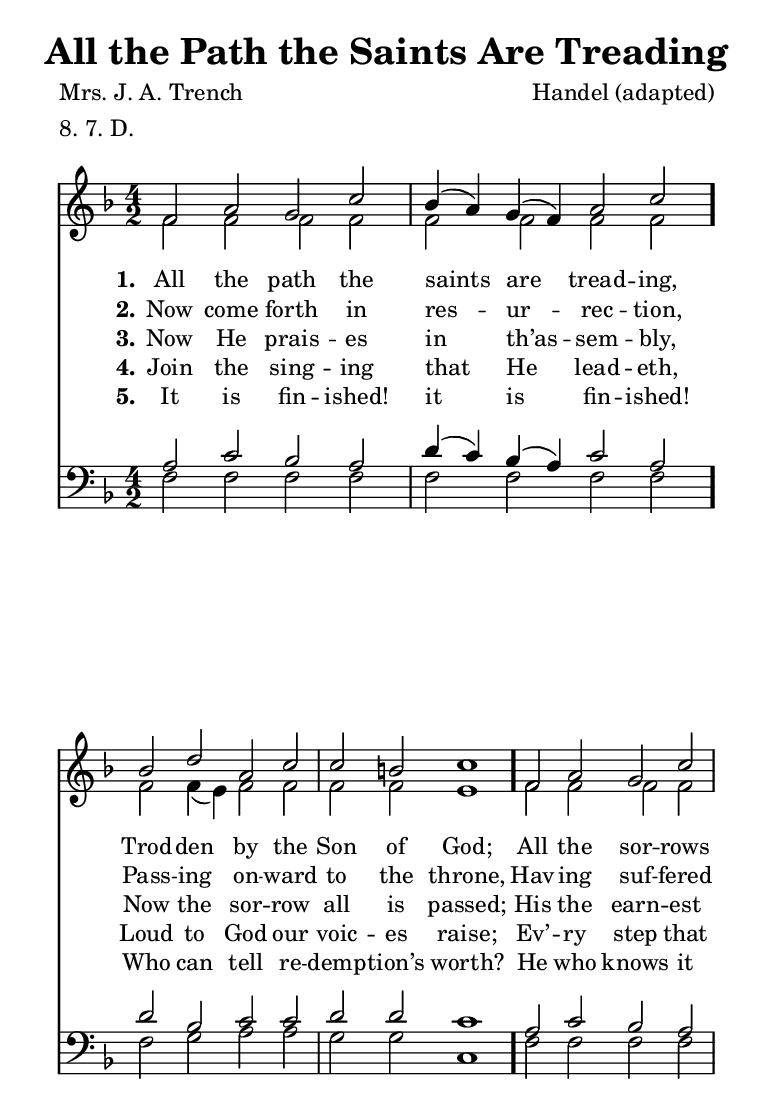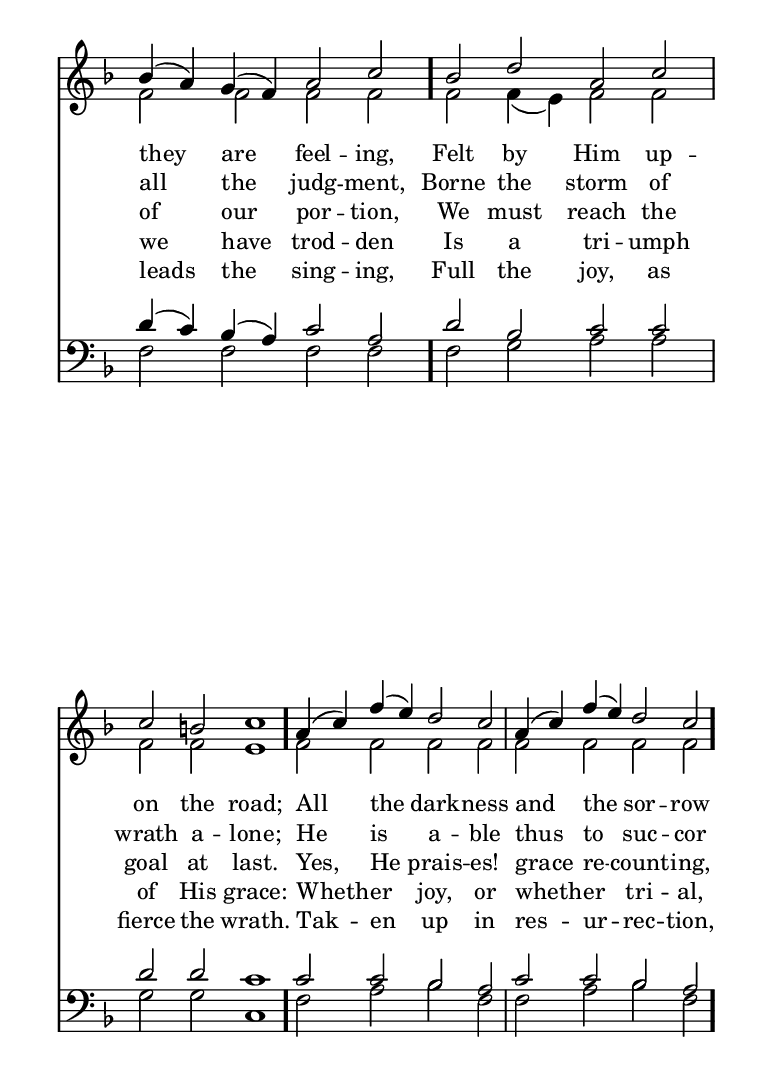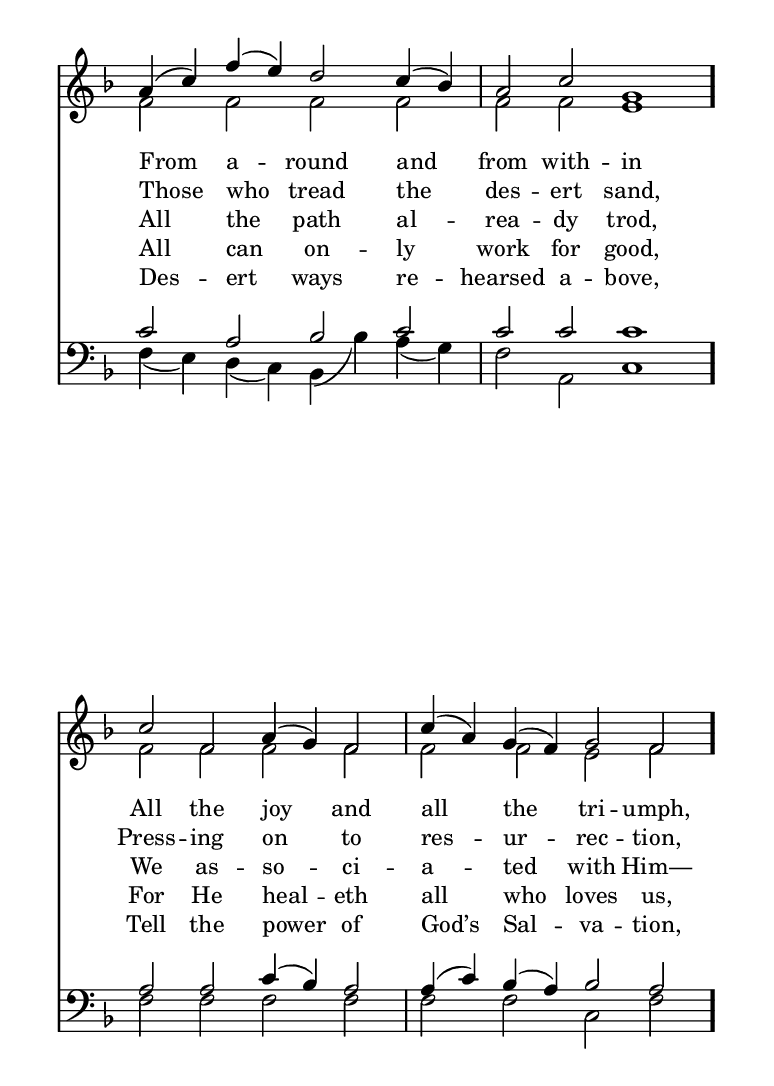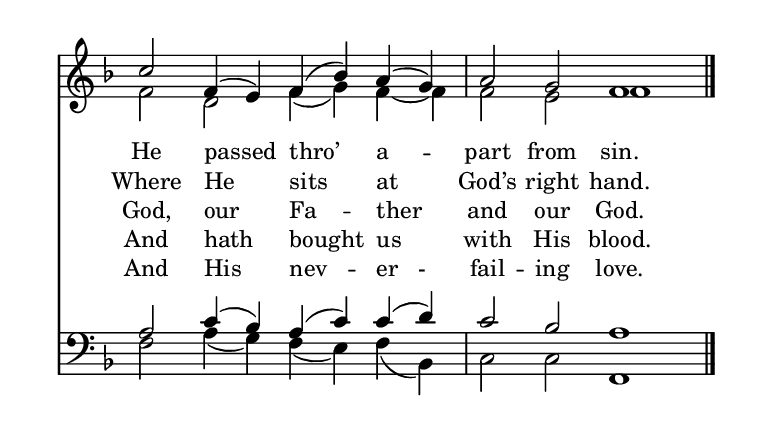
\include "common/global.ily"
\paper {
  \include "common/paper.ily"
  %ragged-bottom = ##t
  %ragged-last-bottom = ##t
  %systems-per-page = ##f
  %page-count = ##f
}

\header{
  hymnnumber = "146"
  title = "All the Path the Saints Are Treading"
  tunename = ""
  meter = "8. 7. D."
  poet = "Mrs. J. A. Trench"
  composer = "Handel (adapted)"
  %copyright = ""
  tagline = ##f
}

% for fermata in MIDI
ta = { \tempo 2=80 }
tb = { \tempo 2=40 }

global = {
  \include "common/overrides.ily"
  \override Staff.TimeSignature.style = #'()
  \time 4/2
  \override Score.MetronomeMark.transparent = ##t % hide all fermata changes too
  \ta
  \key f \major
  \autoBeamOff
}

notesSoprano = {
\global
\relative c' {

  f2 a g c | bes4( a) g( f) a2 c |
  bes d a c | c b c1

  f,2 a g c | bes4( a) g( f) a2 c |
  bes d a c | c b c1

  a4( c) f( e) d2 c | a4( c) f( e) d2 c |
  a4( c) f( e) d2 c4( bes) | a2 c g1

  c2 f, a4( g) f2 | c'4( a) g( f) g2 f |
  c'2 f,4( e) f( bes) a( g) | a2 g f1

  \bar "|."

}
}

notesAlto = {
\global
\relative e' {

  f2 f f f | f f f f |
  f f4( e) f2 f | f f e1 |

  f2 f f f | f f f f |
  f f4( e) f2 f | f f e1 |

  f2 f f f | f f f f |
  f f f f | f f e1 |

  f2 f f f | f f e f |
  f d f4( g) f ~ f | f2 e f1 |

}
}

notesTenor = {
\global
\relative a {

  a2 c bes a | d4( c) bes( a) c2 a |
  d bes c c | d d c1

  a2 c bes a | d4( c) bes( a) c2 a |
  d bes c c | d d c1

  c2 c bes a | c c bes a |
  c a bes c | c c c1

  a2 a c4( bes) a2 | a4( c) bes( a) bes2 a
  a c4( bes) a( c) c( d) | c2 bes2 a1

}
}

notesBass = {
\global
\relative f {

  f2 f f f | f f f f |
  f g a a | g g c,1

  f2 f f f | f f f f |
  f g a a | g g c,1

  f2 a bes f | f a bes f | 
  f4( e) d( c) bes( bes') a( g) | f2 a, c1

  f2 f f f | f f c f |
  f a4( g) f( e) f( bes,) | c2 c f,1

}
}

wordsA = \lyricmode {
\set stanza = "1."

All the path the saints are tread -- ing, \bar "."
Trod -- den by the Son of God; \bar "."
All the sor -- rows they are feel -- ing, \bar "."
Felt by Him up -- on the road; \bar "."
All the dark -- ness and the sor -- row \bar "."
From a -- round and from with -- in \bar "."
All the joy and all the tri -- umph, \bar "."
He passed thro’ a -- part from sin. \bar "."

}

wordsB = \lyricmode {
\set stanza = "2."

Now come forth in res -- ur -- rec -- tion,
Pass -- ing on -- ward to the throne,
Hav -- ing suf -- fered all the judg -- ment,
Borne the storm of wrath a -- lone;
He is a -- ble thus to suc -- cor
Those who tread the des -- ert sand,
Press -- ing on to res -- ur -- rec -- tion,
Where He sits at God’s right hand.

}

wordsC = \lyricmode {
\set stanza = "3."

Now He prais -- es in th’as -- sem -- bly,
Now the sor -- row all is passed;
His the earn -- est of our por -- tion,
We must reach the goal at last.
Yes, He prais -- es! grace re -- count -- ing,
All the path al -- rea -- dy trod,
We as -- so -- ci -- a -- ted with Him—
God, our Fa -- ther and our God.

}

wordsD = \lyricmode {
\set stanza = "4."

Join the sing -- ing that He lead -- eth,
Loud to God our voic -- es raise;
Ev’ -- ry step that we have trod -- den
Is a tri -- umph of His grace:
Wheth -- er joy, or wheth -- er tri -- al,
All can on -- ly work for good,
For He heal -- eth all who loves us,
And hath bought us with His blood.

}

wordsE = \lyricmode {
\set stanza = "5."

It is fin -- ished! it is fin -- ished!
Who can tell re -- demp -- tion’s worth?
He who knows it leads the sing -- ing,
Full the joy, as fierce the wrath.
Tak -- en up in res -- ur -- rec -- tion,
Des -- ert ways re -- hearsed a -- bove,
Tell the power of God’s Sal -- va -- tion,
And His nev -- "er   -" fail -- ing love.

}

\score {
  \context ChoirStaff <<
    \context Staff = upper <<
      \set ChoirStaff.systemStartDelimiter = #'SystemStartBar
      \context Voice  = sopranos { \voiceOne << \notesSoprano >> }
      \context Voice  = altos { \voiceTwo << \notesAlto >> }
      \context Lyrics = one   \lyricsto sopranos \wordsA
      \context Lyrics = two   \lyricsto sopranos \wordsB
      \context Lyrics = three \lyricsto sopranos \wordsC
      \context Lyrics = four  \lyricsto sopranos \wordsD
      \context Lyrics = five  \lyricsto sopranos \wordsE
    >>
    \context Staff = men <<
      \clef bass
      \context Voice  = tenors { \voiceOne << \notesTenor >> }
      \context Voice  = basses { \voiceTwo << \notesBass >> }
    >>
  >>
  \layout {
    \include "common/layout.ily"
  }
  \midi{
    \include "common/midi.ily"
  }
}

\version "2.18.0"  % necessary for upgrading to future LilyPond versions.

% vi:set et ts=2 sw=2 ai nocindent syntax=lilypond
